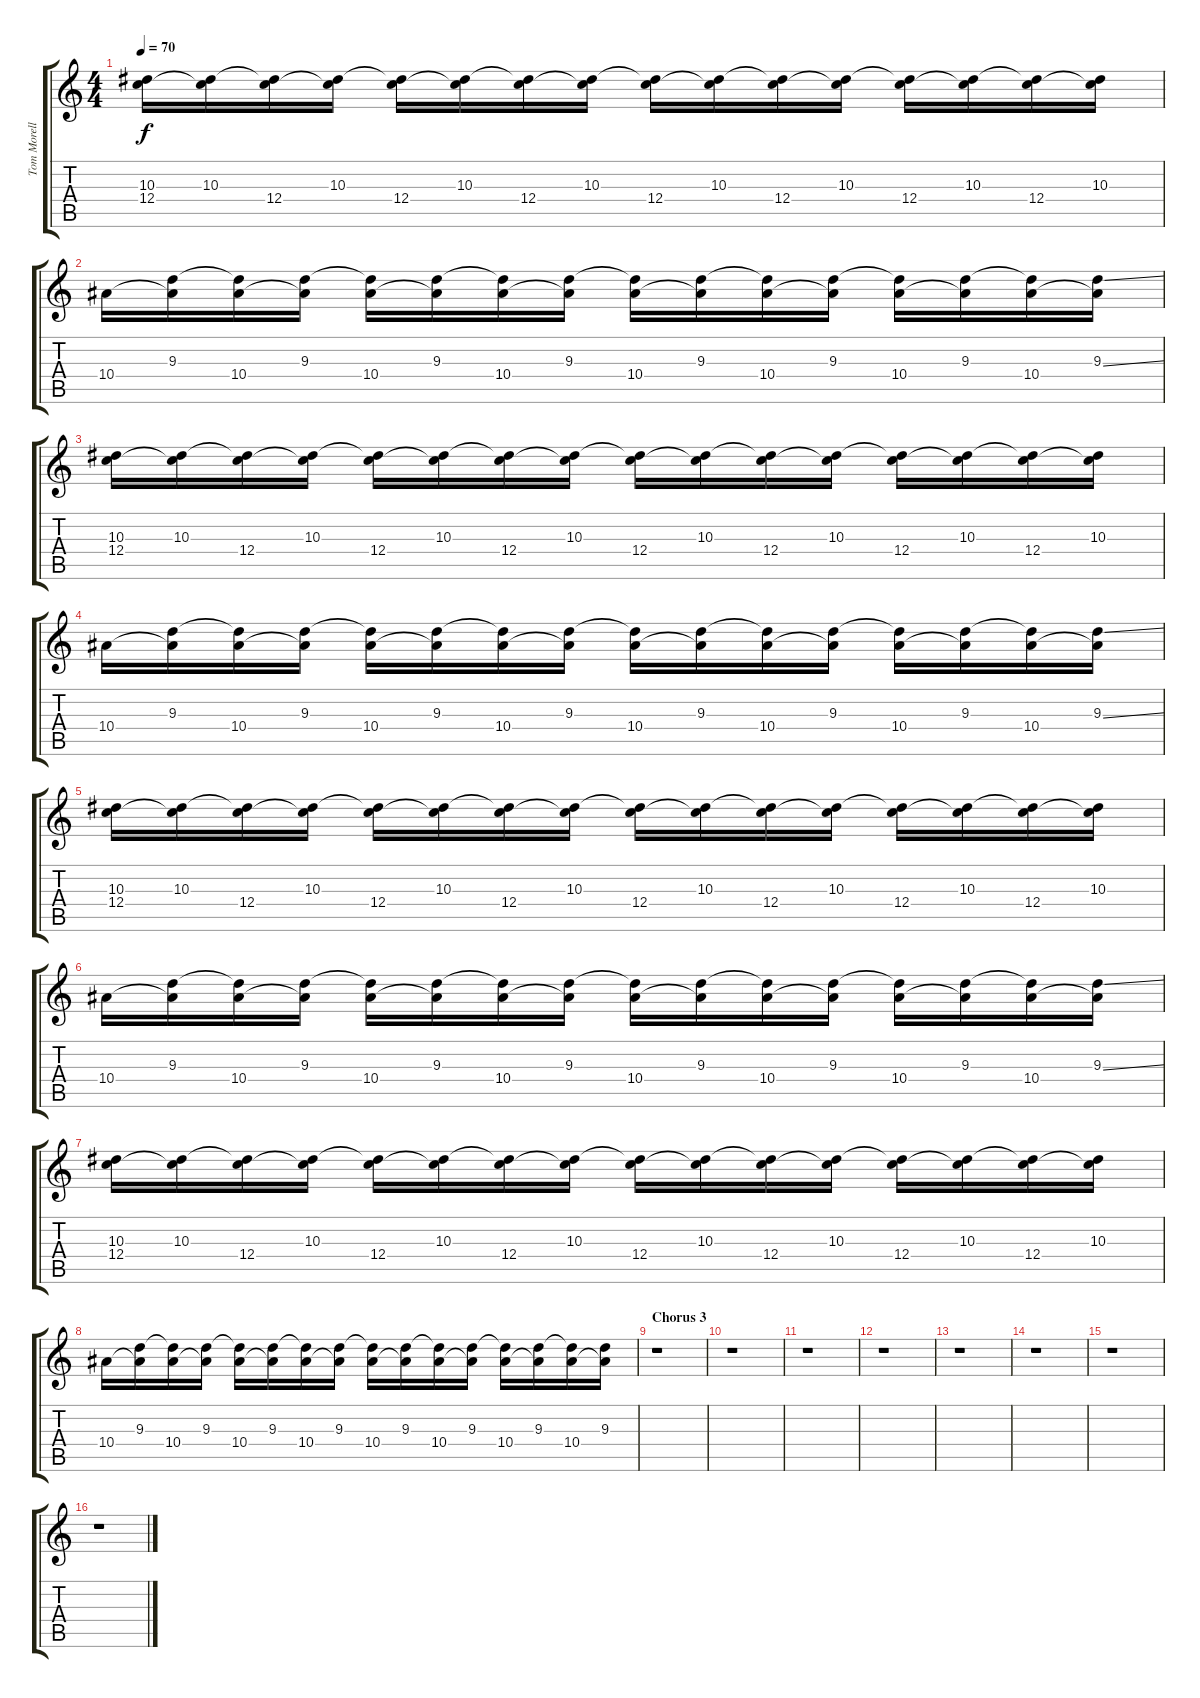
\track ("Tom Morello (clean)" "Tom Morell") {instrument electricguitarjazz}
\staff {score tabs}
\tuning (D4 A3 F3 C3 G2 C2) {hide}
\ts (4 4)
\tempo 70
\clef g2
\ks c
(10.3 12.4).16{dy f} (10.3 12.4{t}).16 (10.3{t} 12.4).16 (10.3 12.4{t}).16 (10.3{t} 12.4).16 (10.3 12.4{t}).16 (10.3{t} 12.4).16 (10.3 12.4{t}).16 (10.3{t} 12.4).16 (10.3 12.4{t}).16 (10.3{t} 12.4).16 (10.3 12.4{t}).16 (10.3{t} 12.4).16 (10.3 12.4{t}).16 (10.3{t} 12.4).16 (10.3 12.4{t}).16 |
10.4.16 (9.3 10.4{t}).16 (9.3{t} 10.4).16 (9.3 10.4{t}).16 (9.3{t} 10.4).16 (9.3 10.4{t}).16 (9.3{t} 10.4).16 (9.3 10.4{t}).16 (9.3{t} 10.4).16 (9.3 10.4{t}).16 (9.3{t} 10.4).16 (9.3 10.4{t}).16 (9.3{t} 10.4).16 (9.3 10.4{t}).16 (9.3{t} 10.4).16 (9.3{ss} 10.4{t}).16 |
(10.3 12.4).16 (10.3 12.4{t}).16 (10.3{t} 12.4).16 (10.3 12.4{t}).16 (10.3{t} 12.4).16 (10.3 12.4{t}).16 (10.3{t} 12.4).16 (10.3 12.4{t}).16 (10.3{t} 12.4).16 (10.3 12.4{t}).16 (10.3{t} 12.4).16 (10.3 12.4{t}).16 (10.3{t} 12.4).16 (10.3 12.4{t}).16 (10.3{t} 12.4).16 (10.3 12.4{t}).16 |
10.4.16 (9.3 10.4{t}).16 (9.3{t} 10.4).16 (9.3 10.4{t}).16 (9.3{t} 10.4).16 (9.3 10.4{t}).16 (9.3{t} 10.4).16 (9.3 10.4{t}).16 (9.3{t} 10.4).16 (9.3 10.4{t}).16 (9.3{t} 10.4).16 (9.3 10.4{t}).16 (9.3{t} 10.4).16 (9.3 10.4{t}).16 (9.3{t} 10.4).16 (9.3{ss} 10.4{t}).16 |
(10.3 12.4).16 (10.3 12.4{t}).16 (10.3{t} 12.4).16 (10.3 12.4{t}).16 (10.3{t} 12.4).16 (10.3 12.4{t}).16 (10.3{t} 12.4).16 (10.3 12.4{t}).16 (10.3{t} 12.4).16 (10.3 12.4{t}).16 (10.3{t} 12.4).16 (10.3 12.4{t}).16 (10.3{t} 12.4).16 (10.3 12.4{t}).16 (10.3{t} 12.4).16 (10.3 12.4{t}).16 |
10.4.16 (9.3 10.4{t}).16 (9.3{t} 10.4).16 (9.3 10.4{t}).16 (9.3{t} 10.4).16 (9.3 10.4{t}).16 (9.3{t} 10.4).16 (9.3 10.4{t}).16 (9.3{t} 10.4).16 (9.3 10.4{t}).16 (9.3{t} 10.4).16 (9.3 10.4{t}).16 (9.3{t} 10.4).16 (9.3 10.4{t}).16 (9.3{t} 10.4).16 (9.3{ss} 10.4{t}).16 |
(10.3 12.4).16 (10.3 12.4{t}).16 (10.3{t} 12.4).16 (10.3 12.4{t}).16 (10.3{t} 12.4).16 (10.3 12.4{t}).16 (10.3{t} 12.4).16 (10.3 12.4{t}).16 (10.3{t} 12.4).16 (10.3 12.4{t}).16 (10.3{t} 12.4).16 (10.3 12.4{t}).16 (10.3{t} 12.4).16 (10.3 12.4{t}).16 (10.3{t} 12.4).16 (10.3 12.4{t}).16 |
10.4.16 (9.3 10.4{t}).16 (9.3{t} 10.4).16 (9.3 10.4{t}).16 (9.3{t} 10.4).16 (9.3 10.4{t}).16 (9.3{t} 10.4).16 (9.3 10.4{t}).16 (9.3{t} 10.4).16 (9.3 10.4{t}).16 (9.3{t} 10.4).16 (9.3 10.4{t}).16 (9.3{t} 10.4).16 (9.3 10.4{t}).16 (9.3{t} 10.4).16 (9.3 10.4{t}).16 |
\section ("" "Chorus 3")
r.1 |
r.1 |
r.1 |
r.1 |
r.1 |
r.1 |
r.1 |
r.1
